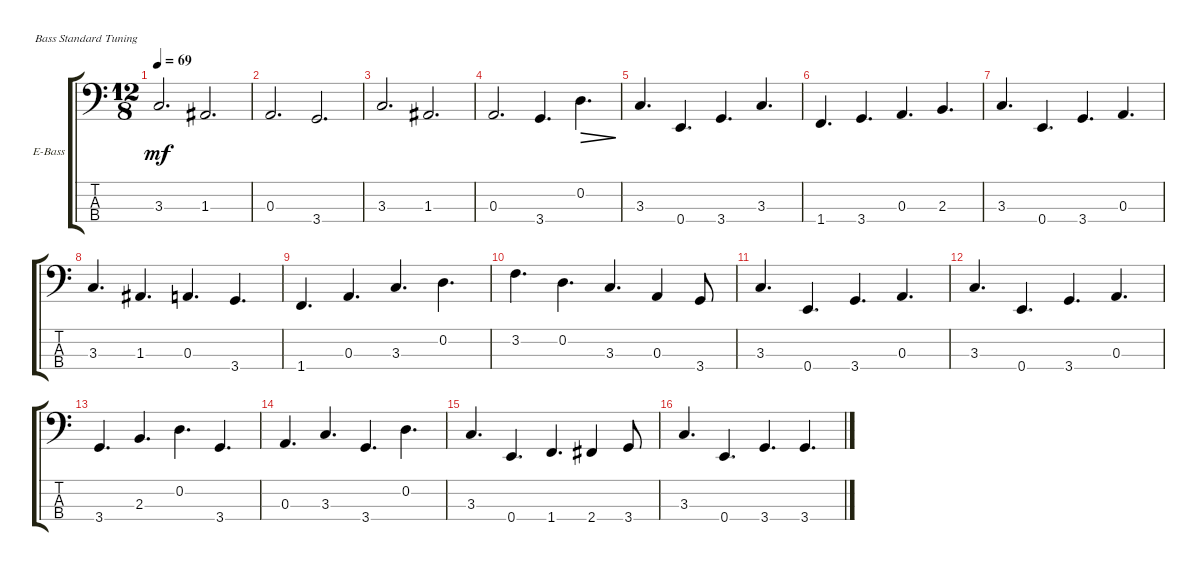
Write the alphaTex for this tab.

\defaultSystemsLayout 4
\bracketExtendMode groupsimilarinstruments
\firstSystemTrackNameOrientation horizontal
\otherSystemsTrackNameOrientation horizontal
\track ("Electric Bass" "E-Bass") {instrument electricbassfinger}
\staff {score tabs}
\tuning (G2 D2 A1 E1)
\ts (12 8)
\tempo 69
\clef f4
\ks c
3.3.2{d dy mf instrument electricbassfinger} 1.3.2{d} |
0.3.2{d} 3.4.2{d} |
3.3.2{d} 1.3.2{d} |
0.3.2{d} 3.4.4{d} 0.2.4{d dec} |
3.3.4{d} 0.4.4{d} 3.4.4{d} 3.3.4{d} |
1.4.4{d} 3.4.4{d} 0.3.4{d} 2.3.4{d} |
3.3.4{d} 0.4.4{d} 3.4.4{d} 0.3.4{d} |
3.3.4{d} 1.3.4{d} 0.3.4{d} 3.4.4{d} |
1.4.4{d} 0.3.4{d} 3.3.4{d} 0.2.4{d} |
3.2.4{d} 0.2.4{d} 3.3.4{d} 0.3.4 3.4.8 |
3.3.4{d} 0.4.4{d} 3.4.4{d} 0.3.4{d} |
3.3.4{d} 0.4.4{d} 3.4.4{d} 0.3.4{d} |
3.4.4{d} 2.3.4{d} 0.2.4{d} 3.4.4{d} |
0.3.4{d} 3.3.4{d} 3.4.4{d} 0.2.4{d} |
3.3.4{d} 0.4.4{d} 1.4.4{d} 2.4.4 3.4.8 |
3.3.4{d} 0.4.4{d} 3.4.4{d} 3.4.4{d}
